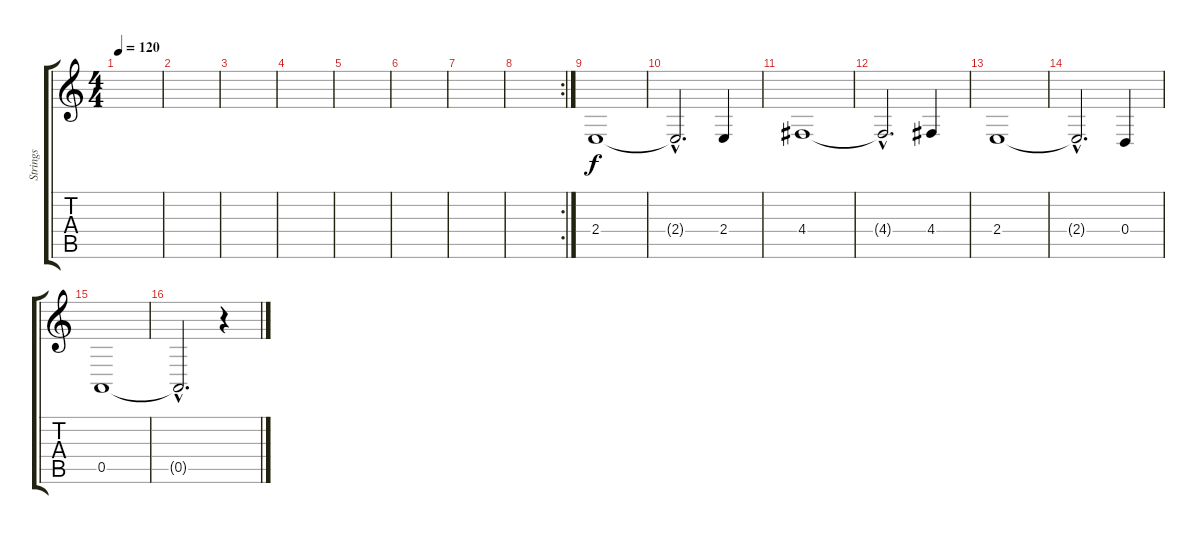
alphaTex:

\track ("Strings" "Strings") {instrument synthstrings1}
\staff {score tabs}
\tuning (E4 B3 G3 D3 A2 E2) {hide}
\ts (4 4)
\tempo 120
\clef g2
\ks c
|
|
|
|
|
|
|
\rc 2
|
2.4.1 |
2.4{hac t}.2{d} 2.4.4 |
4.4.1 |
4.4{hac t}.2{d} 4.4.4 |
2.4.1 |
2.4{hac t}.2{d} 0.4.4 |
0.5.1 |
0.5{hac t}.2{d} r.4
